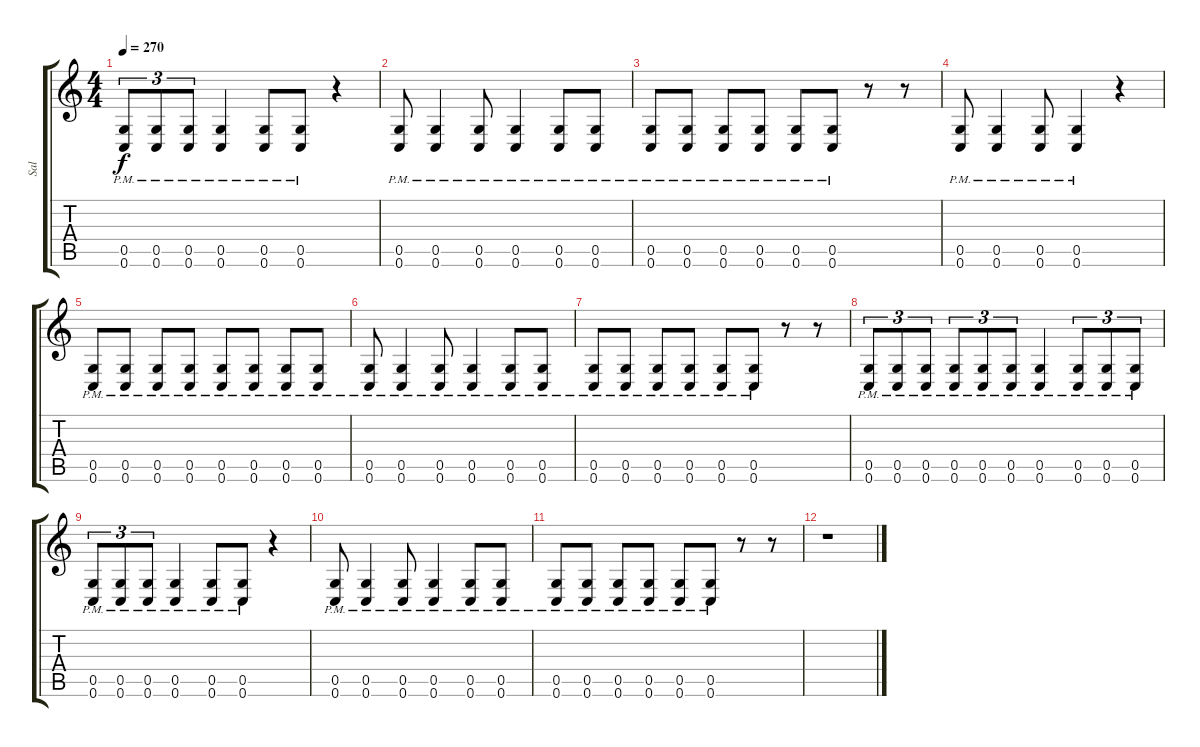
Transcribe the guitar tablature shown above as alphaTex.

\track ("Sal" "Sal") {instrument distortionguitar}
\staff {score tabs}
\tuning (D4 A3 F3 C3 G2 C2) {hide}
\ts (4 4)
\tempo 270
\clef g2
\ks c
(0.5{pm} 0.6{pm}).8{tu (3 2) dy f} (0.5{pm} 0.6{pm}).8{tu (3 2)} (0.5{pm} 0.6{pm}).8{tu (3 2)} (0.5{pm} 0.6{pm}).4 (0.5{pm} 0.6{pm}).8 (0.5{pm} 0.6{pm}).8 r.4 |
(0.5{pm} 0.6{pm}).8 (0.5{pm} 0.6{pm}).4 (0.5{pm} 0.6{pm}).8 (0.5{pm} 0.6{pm}).4 (0.5{pm} 0.6{pm}).8 (0.5{pm} 0.6{pm}).8 |
(0.5{pm} 0.6{pm}).8 (0.5{pm} 0.6{pm}).8 (0.5{pm} 0.6{pm}).8 (0.5{pm} 0.6{pm}).8 (0.5{pm} 0.6{pm}).8 (0.5{pm} 0.6{pm}).8 r.8 r.8 |
(0.5{pm} 0.6{pm}).8 (0.5{pm} 0.6{pm}).4 (0.5{pm} 0.6{pm}).8 (0.5{pm} 0.6{pm}).4 r.4 |
(0.5{pm} 0.6{pm}).8 (0.5{pm} 0.6{pm}).8 (0.5{pm} 0.6{pm}).8 (0.5{pm} 0.6{pm}).8 (0.5{pm} 0.6{pm}).8 (0.5{pm} 0.6{pm}).8 (0.5{pm} 0.6{pm}).8 (0.5{pm} 0.6{pm}).8 |
(0.5{pm} 0.6{pm}).8 (0.5{pm} 0.6{pm}).4 (0.5{pm} 0.6{pm}).8 (0.5{pm} 0.6{pm}).4 (0.5{pm} 0.6{pm}).8 (0.5{pm} 0.6{pm}).8 |
(0.5{pm} 0.6{pm}).8 (0.5{pm} 0.6{pm}).8 (0.5{pm} 0.6{pm}).8 (0.5{pm} 0.6{pm}).8 (0.5{pm} 0.6{pm}).8 (0.5{pm} 0.6{pm}).8 r.8 r.8 |
(0.5{pm} 0.6{pm}).8{tu (3 2)} (0.5{pm} 0.6{pm}).8{tu (3 2)} (0.5{pm} 0.6{pm}).8{tu (3 2)} (0.5{pm} 0.6{pm}).8{tu (3 2)} (0.5{pm} 0.6{pm}).8{tu (3 2)} (0.5{pm} 0.6{pm}).8{tu (3 2)} (0.5{pm} 0.6{pm}).4 (0.5{pm} 0.6{pm}).8{tu (3 2)} (0.5{pm} 0.6{pm}).8{tu (3 2)} (0.5{pm} 0.6{pm}).8{tu (3 2)} |
(0.5{pm} 0.6{pm}).8{tu (3 2)} (0.5{pm} 0.6{pm}).8{tu (3 2)} (0.5{pm} 0.6{pm}).8{tu (3 2)} (0.5{pm} 0.6{pm}).4 (0.5{pm} 0.6{pm}).8 (0.5{pm} 0.6{pm}).8 r.4 |
(0.5{pm} 0.6{pm}).8 (0.5{pm} 0.6{pm}).4 (0.5{pm} 0.6{pm}).8 (0.5{pm} 0.6{pm}).4 (0.5{pm} 0.6{pm}).8 (0.5{pm} 0.6{pm}).8 |
(0.5{pm} 0.6{pm}).8 (0.5{pm} 0.6{pm}).8 (0.5{pm} 0.6{pm}).8 (0.5{pm} 0.6{pm}).8 (0.5{pm} 0.6{pm}).8 (0.5{pm} 0.6{pm}).8 r.8 r.8 |
r.1
